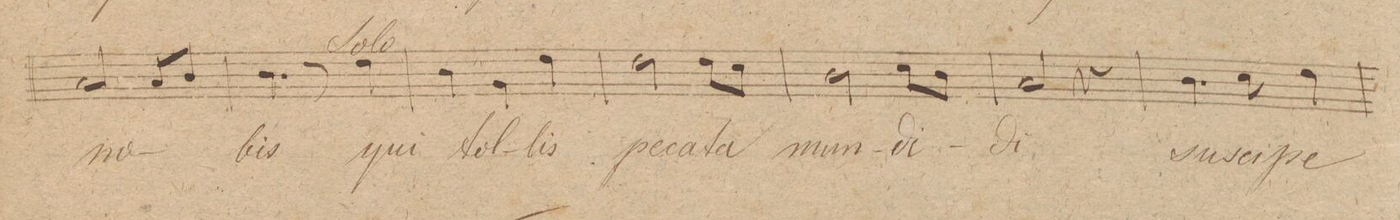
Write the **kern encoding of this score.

**kern	**text	**dynam
*I"Tenore.	*	*
*clefC4	*	*
*k[b-]	*	*
*met(c|)	*	*
*M3/4	*	*
2G/	no-	.
8G/L	.	.
8A/J	.	.
=111	=111	=111
4.A\	-bis	.
8r	.	.
4c\	qui	.
=112	=112	=112
4A\	tol-	.
4F\	-lis	.
4c\	pec-	.
=113	=113	=113
2c\	-ca-	.
8c\L	-ta	.
8B-\J	.	.
=114	=114	=114
2A\	mun-	.
8B-\L	-di-	.
8A\J	.	.
=115	=115	=115
2G/	-di	.
4r	.	.
=116	=116	=116
4.A\	sus-	.
8B-\	-ci-	.
4c\	-pe	.
=117	=117	=117
*-	*-	*-
